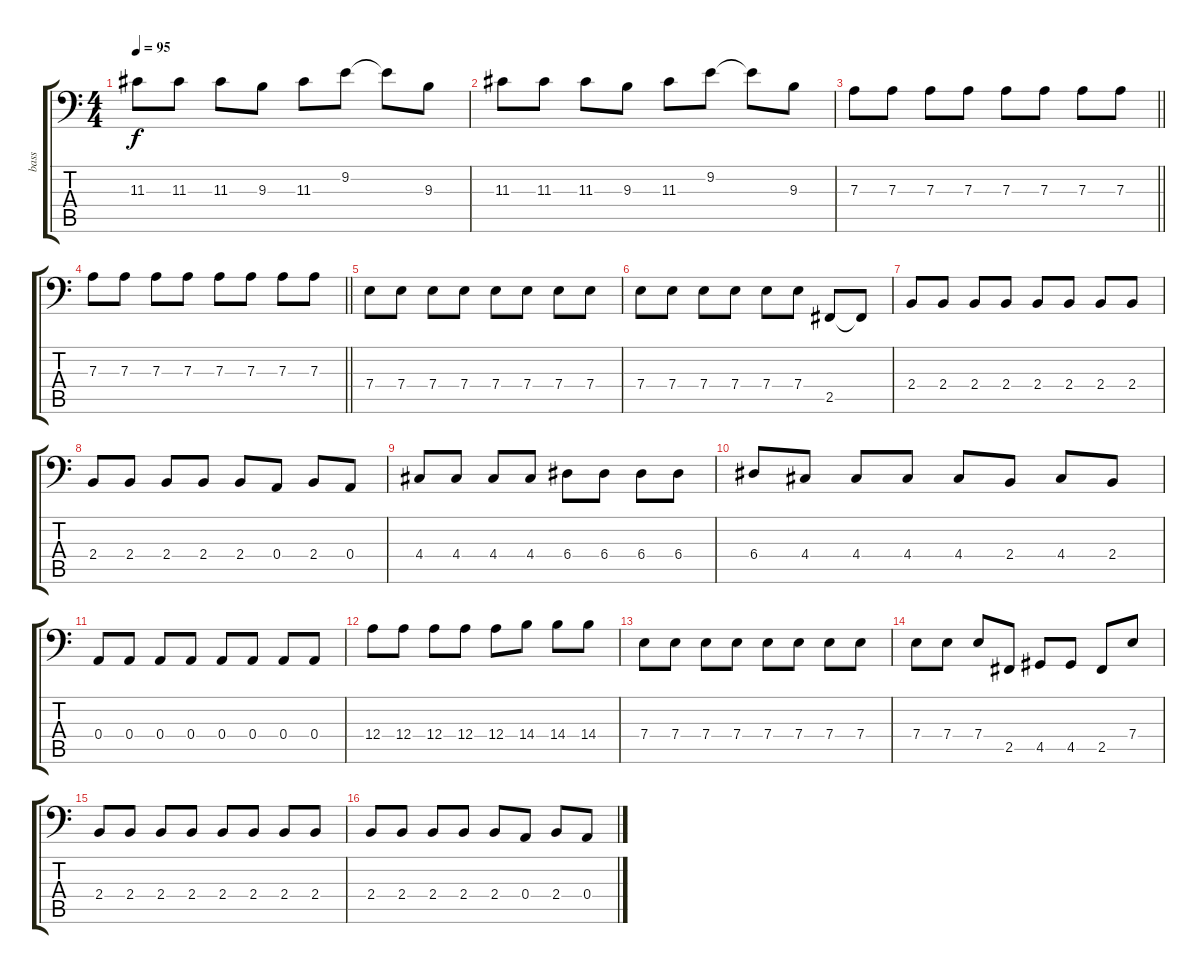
\track ("bass" "bass") {instrument electricbassfinger}
\staff {score tabs}
\tuning (C3 G2 D2 A1 E1 B0) {hide}
\ts (4 4)
\tempo 95
\clef f4
\ks c
11.3.8{dy f} 11.3.8 11.3.8 9.3.8 11.3.8 9.2.8 9.2{t}.8 9.3.8 |
11.3.8 11.3.8 11.3.8 9.3.8 11.3.8 9.2.8 9.2{t}.8 9.3.8 |
\barLineRight lightlight
7.3.8 7.3.8 7.3.8 7.3.8 7.3.8 7.3.8 7.3.8 7.3.8 |
\section ("" "")
\barLineRight lightlight
7.3.8 7.3.8 7.3.8 7.3.8 7.3.8 7.3.8 7.3.8 7.3.8 |
\section ("" "")
7.4.8 7.4.8 7.4.8 7.4.8 7.4.8 7.4.8 7.4.8 7.4.8 |
7.4.8 7.4.8 7.4.8 7.4.8 7.4.8 7.4.8 2.5.8 2.5{t}.8 |
2.4.8 2.4.8 2.4.8 2.4.8 2.4.8 2.4.8 2.4.8 2.4.8 |
2.4.8 2.4.8 2.4.8 2.4.8 2.4.8 0.4.8 2.4.8 0.4.8 |
4.4.8 4.4.8 4.4.8 4.4.8 6.4.8 6.4.8 6.4.8 6.4.8 |
6.4.8 4.4.8 4.4.8 4.4.8 4.4.8 2.4.8 4.4.8 2.4.8 |
0.4.8 0.4.8 0.4.8 0.4.8 0.4.8 0.4.8 0.4.8 0.4.8 |
12.4.8 12.4.8 12.4.8 12.4.8 12.4.8 14.4.8 14.4.8 14.4.8 |
7.4.8 7.4.8 7.4.8 7.4.8 7.4.8 7.4.8 7.4.8 7.4.8 |
7.4.8 7.4.8 7.4.8 2.5.8 4.5.8 4.5.8 2.5.8 7.4.8 |
2.4.8 2.4.8 2.4.8 2.4.8 2.4.8 2.4.8 2.4.8 2.4.8 |
2.4.8 2.4.8 2.4.8 2.4.8 2.4.8 0.4.8 2.4.8 0.4.8
